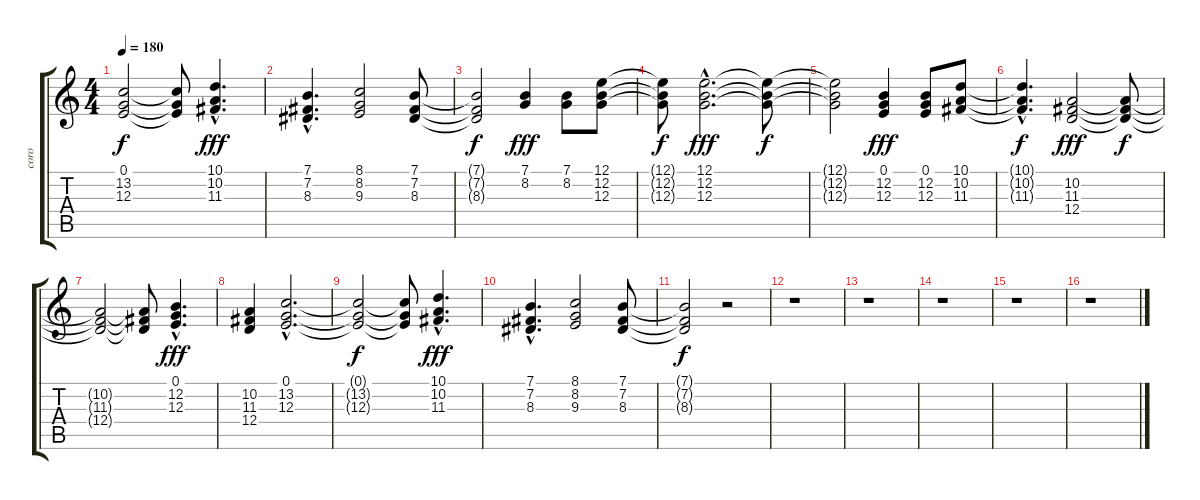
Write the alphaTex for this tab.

\track ("coro" "coro") {instrument choiraahs}
\staff {score tabs}
\tuning (E4 B3 G3 D3 A2 E2) {hide}
\ts (4 4)
\tempo 180
\clef g2
\ks c
(0.1{t} 13.2{t} 12.3{t}).2{dy f} (0.1{t} 13.2{t} 12.3{t}).8 (10.1{hac} 10.2{hac} 11.3{hac}).4{d dy fff} |
(7.1{hac} 7.2{hac} 8.3{hac}).4{d} (8.1 8.2 9.3).2 (7.1 7.2 8.3).8 |
(7.1{t} 7.2{t} 8.3{t}).2{dy f} (7.1 8.2).4{dy fff} (7.1 8.2).8 (12.1 12.2 12.3).8 |
(12.1{t} 12.2{t} 12.3{t}).8{dy f} (12.1{hac} 12.2{hac} 12.3{hac}).2{d dy fff} (12.1{t} 12.2{t} 12.3{t}).8{dy f} |
(12.1{t} 12.2{t} 12.3{t}).2 (0.1 12.2 12.3).4{dy fff} (0.1 12.2 12.3).8 (10.1 10.2 11.3).8 |
(10.1{hac t} 10.2{hac t} 11.3{hac t}).4{d dy f} (10.2 11.3 12.4).2{dy fff} (10.2{t} 11.3{t} 12.4{t}).8{dy f} |
(10.2{t} 11.3{t} 12.4{t}).2 (10.2{t} 11.3{t} 12.4{t}).8 (0.1{hac} 12.2{hac} 12.3{hac}).4{d dy fff} |
(10.2 11.3 12.4).4 (0.1{hac} 13.2{hac} 12.3{hac}).2{d} |
(0.1{t} 13.2{t} 12.3{t}).2{dy f} (0.1{t} 13.2{t} 12.3{t}).8 (10.1{hac} 10.2{hac} 11.3{hac}).4{d dy fff} |
(7.1{hac} 7.2{hac} 8.3{hac}).4{d} (8.1 8.2 9.3).2 (7.1 7.2 8.3).8 |
(7.1{t} 7.2{t} 8.3{t}).2{dy f} r.2 |
r.1 |
r.1 |
r.1 |
r.1 |
r.1
